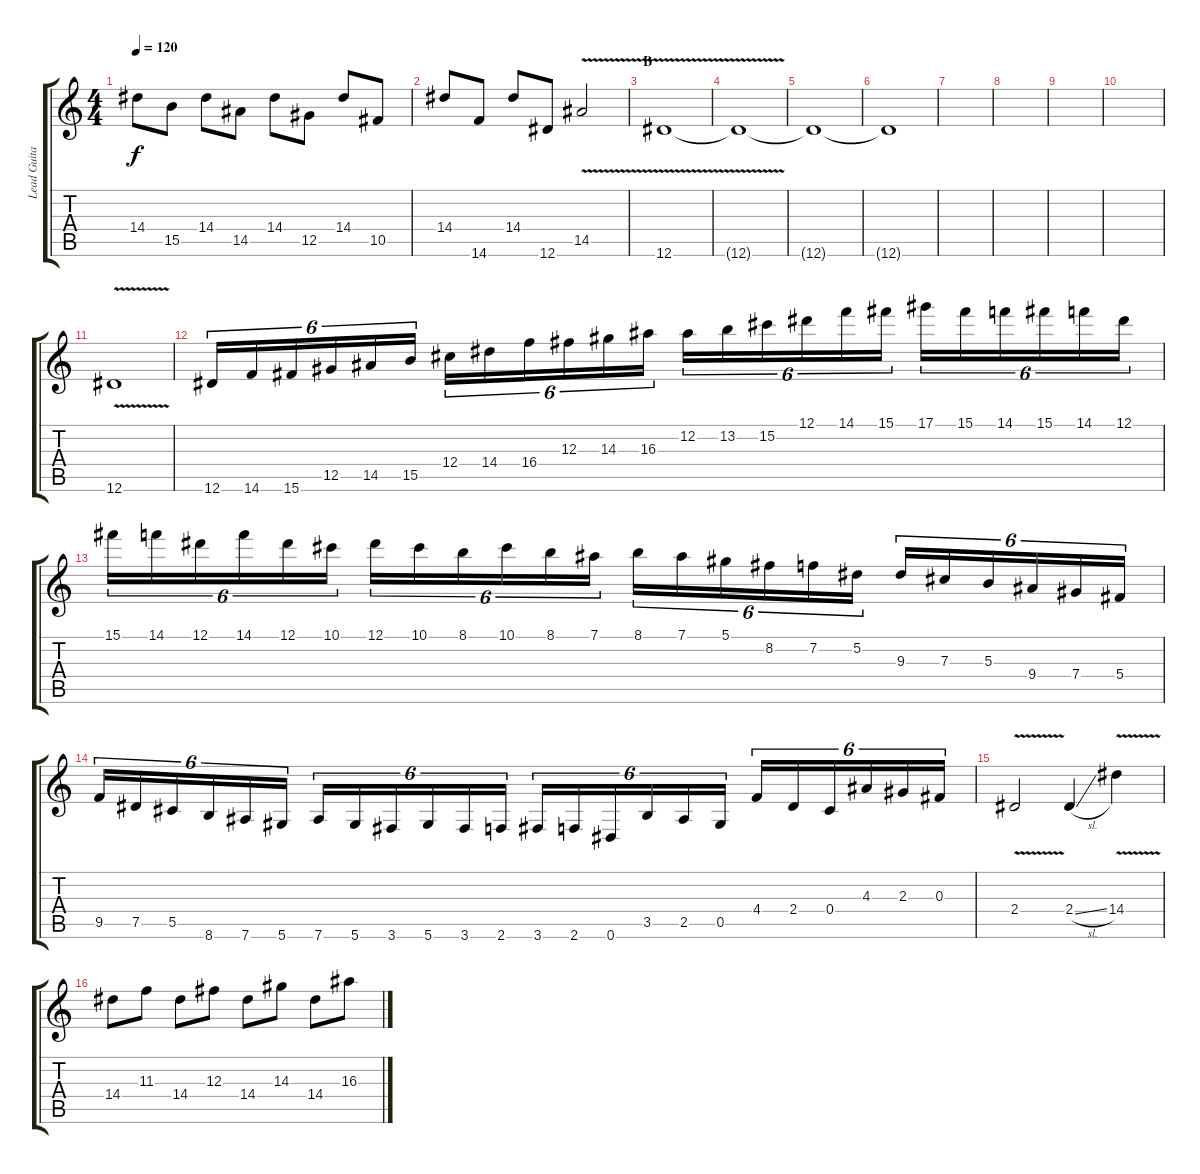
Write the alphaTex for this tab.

\track ("Lead Guitar" "Lead Guita") {instrument distortionguitar}
\staff {score tabs}
\tuning (Eb4 Bb3 Gb3 Db3 Ab2 Eb2) {hide}
\ts (4 4)
\tempo 120
\clef g2
\ks c
14.4.8{dy f} 15.5.8 14.4.8 14.5.8 14.4.8 12.5.8 14.4.8 10.5.8 |
14.4.8 14.6.8 14.4.8 12.6.8 14.5{v}.2 |
\section ("" "B")
12.6{v}.1{volume 0} |
12.6{t}.1 |
12.6{t}.1 |
12.6{t}.1 |
|
|
|
|
12.6{v}.1 |
12.6.16{tu (6 4)} 14.6.16{tu (6 4)} 15.6.16{tu (6 4)} 12.5.16{tu (6 4)} 14.5.16{tu (6 4)} 15.5.16{tu (6 4)} 12.4.16{tu (6 4)} 14.4.16{tu (6 4)} 16.4.16{tu (6 4)} 12.3.16{tu (6 4)} 14.3.16{tu (6 4)} 16.3.16{tu (6 4)} 12.2.16{tu (6 4)} 13.2.16{tu (6 4)} 15.2.16{tu (6 4)} 12.1.16{tu (6 4)} 14.1.16{tu (6 4)} 15.1.16{tu (6 4)} 17.1.16{tu (6 4)} 15.1.16{tu (6 4)} 14.1.16{tu (6 4)} 15.1.16{tu (6 4)} 14.1.16{tu (6 4)} 12.1.16{tu (6 4)} |
15.1.16{tu (6 4)} 14.1.16{tu (6 4)} 12.1.16{tu (6 4)} 14.1.16{tu (6 4)} 12.1.16{tu (6 4)} 10.1.16{tu (6 4)} 12.1.16{tu (6 4)} 10.1.16{tu (6 4)} 8.1.16{tu (6 4)} 10.1.16{tu (6 4)} 8.1.16{tu (6 4)} 7.1.16{tu (6 4)} 8.1.16{tu (6 4)} 7.1.16{tu (6 4)} 5.1.16{tu (6 4)} 8.2.16{tu (6 4)} 7.2.16{tu (6 4)} 5.2.16{tu (6 4)} 9.3.16{tu (6 4)} 7.3.16{tu (6 4)} 5.3.16{tu (6 4)} 9.4.16{tu (6 4)} 7.4.16{tu (6 4)} 5.4.16{tu (6 4)} |
9.5.16{tu (6 4)} 7.5.16{tu (6 4)} 5.5.16{tu (6 4)} 8.6.16{tu (6 4)} 7.6.16{tu (6 4)} 5.6.16{tu (6 4)} 7.6.16{tu (6 4)} 5.6.16{tu (6 4)} 3.6.16{tu (6 4)} 5.6.16{tu (6 4)} 3.6.16{tu (6 4)} 2.6.16{tu (6 4)} 3.6.16{tu (6 4)} 2.6.16{tu (6 4)} 0.6.16{tu (6 4)} 3.5.16{tu (6 4)} 2.5.16{tu (6 4)} 0.5.16{tu (6 4)} 4.4.16{tu (6 4)} 2.4.16{tu (6 4)} 0.4.16{tu (6 4)} 4.3.16{tu (6 4)} 2.3.16{tu (6 4)} 0.3.16{tu (6 4)} |
2.4{v}.2 2.4{sl}.4 14.4{v}.4 |
14.4.8 11.3.8 14.4.8 12.3.8 14.4.8 14.3.8 14.4.8 16.3.8
